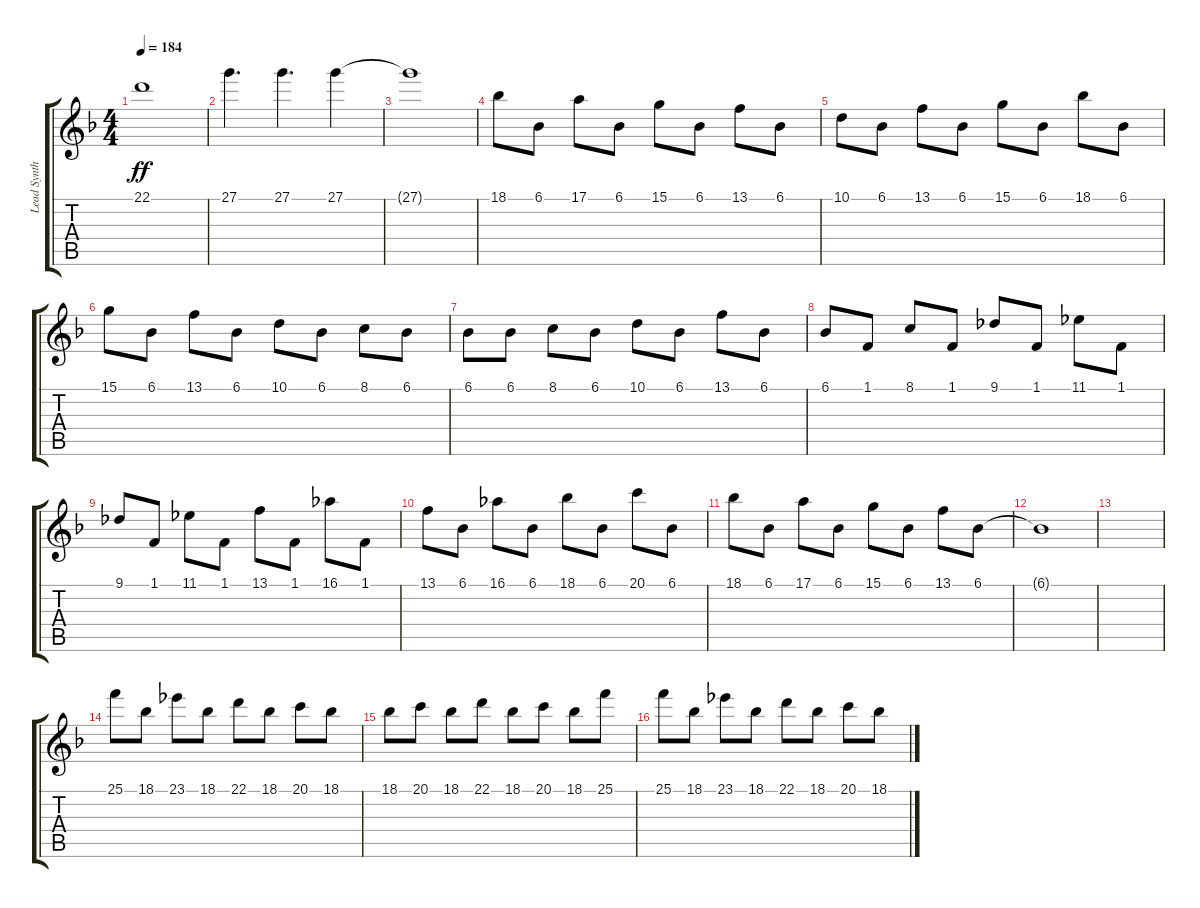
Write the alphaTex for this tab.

\track ("Lead Synthesizer (Staff 1)" "Lead Synth") {instrument lead7fifths}
\staff {score tabs}
\tuning (E4 B3 G3 D3 A2 E2) {hide}
\ts (4 4)
\tempo 184
\clef g2
\ks dminor
22.1{t}.1{dy ff} |
27.1.4{d} 27.1.4{d} 27.1.4 |
27.1{t}.1 |
18.1.8 6.1.8 17.1.8 6.1.8 15.1.8 6.1.8 13.1.8 6.1.8 |
10.1.8 6.1.8 13.1.8 6.1.8 15.1.8 6.1.8 18.1.8 6.1.8 |
15.1.8 6.1.8 13.1.8 6.1.8 10.1.8 6.1.8 8.1.8 6.1.8 |
6.1.8 6.1.8 8.1.8 6.1.8 10.1.8 6.1.8 13.1.8 6.1.8 |
6.1.8 1.1.8 8.1.8 1.1.8 9.1.8 1.1.8 11.1.8 1.1.8 |
9.1.8 1.1.8 11.1.8 1.1.8 13.1.8 1.1.8 16.1.8 1.1.8 |
13.1.8 6.1.8 16.1.8 6.1.8 18.1.8 6.1.8 20.1.8 6.1.8 |
18.1.8 6.1.8 17.1.8 6.1.8 15.1.8 6.1.8 13.1.8 6.1.8 |
6.1{t}.1 |
|
25.1.8 18.1.8 23.1.8 18.1.8 22.1.8 18.1.8 20.1.8 18.1.8 |
18.1.8 20.1.8 18.1.8 22.1.8 18.1.8 20.1.8 18.1.8 25.1.8 |
25.1.8 18.1.8 23.1.8 18.1.8 22.1.8 18.1.8 20.1.8 18.1.8
